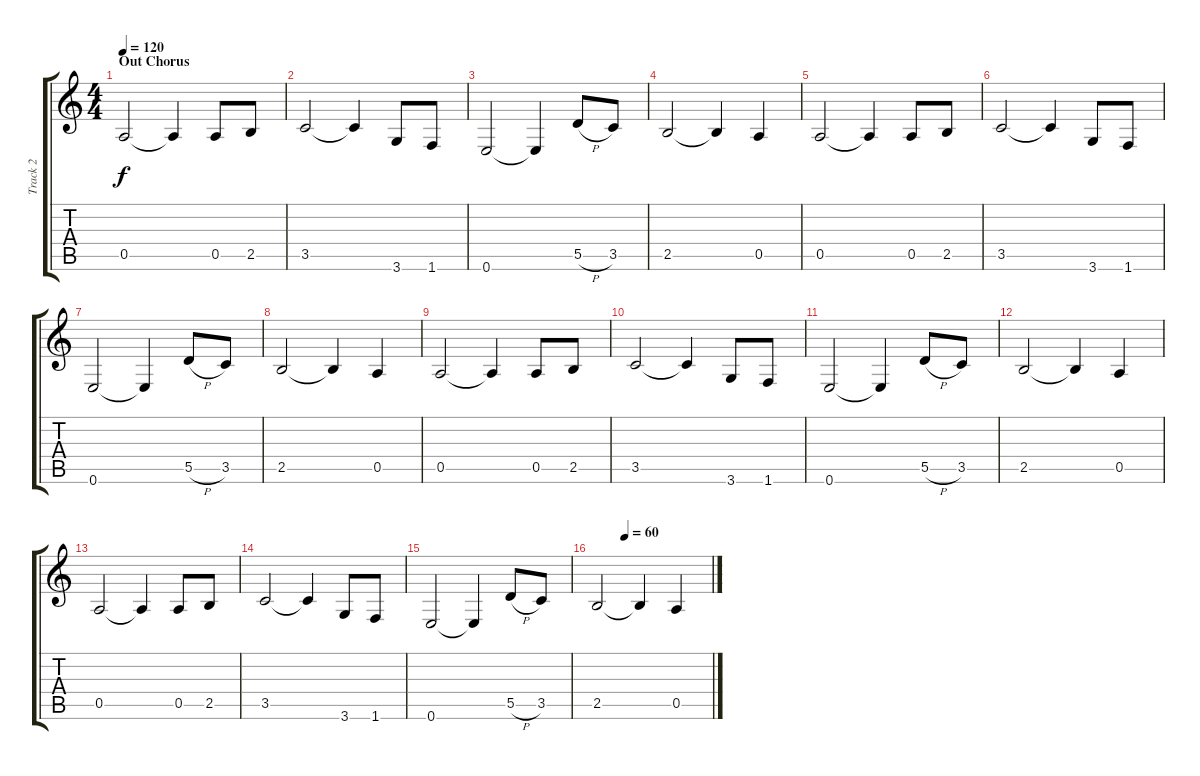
\track ("Track 2" "Track 2") {instrument electricbassfinger}
\staff {score tabs}
\tuning (E4 B3 G3 D3 A2 E2) {hide}
\ts (4 4)
\section ("" "Out Chorus")
\tempo 120
\clef g2
\ks c
0.5.2{dy f} 0.5{t}.4 0.5.8 2.5.8 |
3.5.2 3.5{t}.4 3.6.8 1.6.8 |
0.6.2 0.6{t}.4 5.5{h}.8 3.5.8 |
2.5.2 2.5{t}.4 0.5.4 |
0.5.2 0.5{t}.4 0.5.8 2.5.8 |
3.5.2 3.5{t}.4 3.6.8 1.6.8 |
0.6.2 0.6{t}.4 5.5{h}.8 3.5.8 |
2.5.2 2.5{t}.4 0.5.4 |
0.5.2 0.5{t}.4 0.5.8 2.5.8 |
3.5.2 3.5{t}.4 3.6.8 1.6.8 |
0.6.2 0.6{t}.4 5.5{h}.8 3.5.8 |
2.5.2 2.5{t}.4 0.5.4 |
0.5.2 0.5{t}.4 0.5.8 2.5.8 |
3.5.2 3.5{t}.4 3.6.8 1.6.8 |
0.6.2 0.6{t}.4 5.5{h}.8 3.5.8 |
\tempo (60 0.25)
2.5.2 2.5{t}.4 0.5.4
